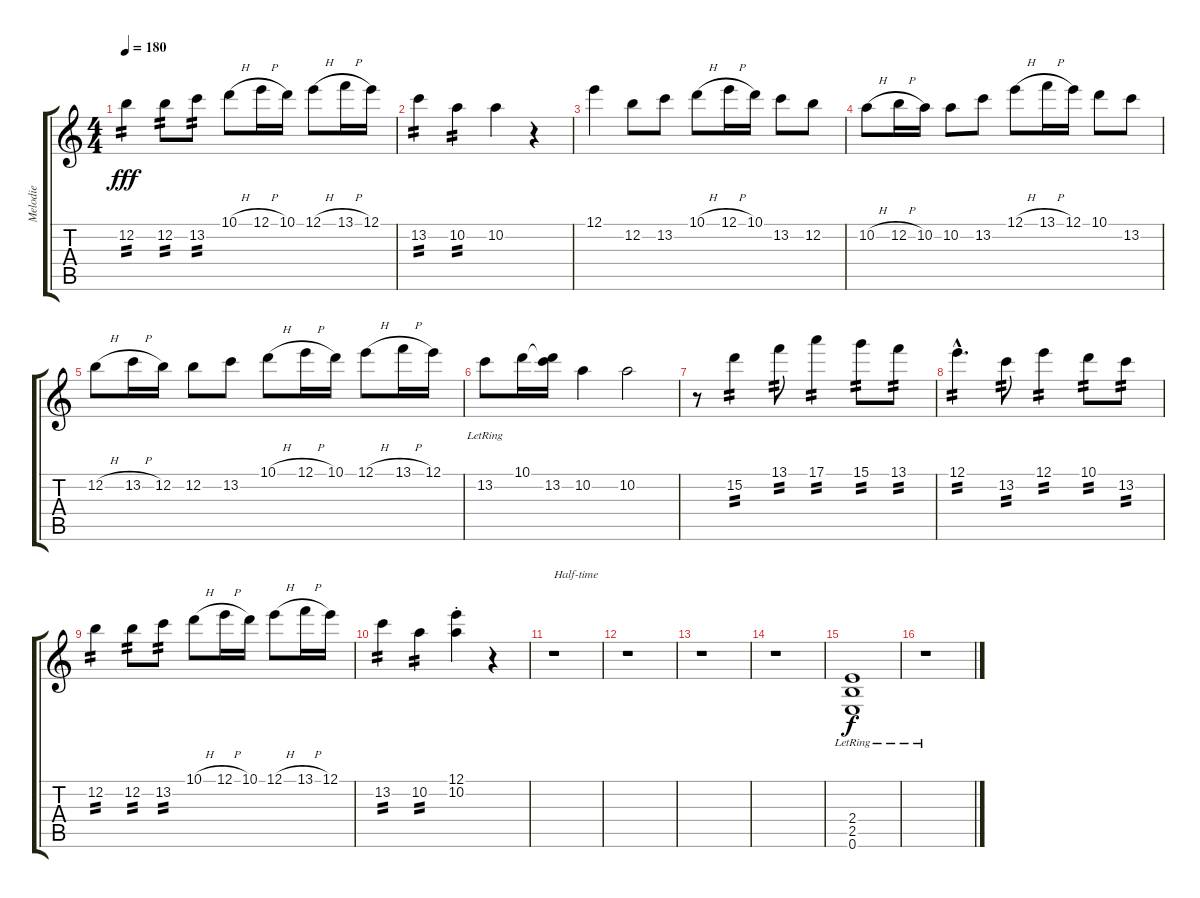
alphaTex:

\track ("Melodie" "Melodie") {instrument acousticguitarsteel}
\staff {score tabs}
\tuning (E4 B3 G3 D3 A2 E2) {hide}
\ts (4 4)
\tempo 180
\clef g2
\ks c
12.2.4{tp 2 dy fff} 12.2.8{tp 2} 13.2.8{tp 2} 10.1{h}.8 12.1{h}.16 10.1.16 12.1{h}.8 13.1{h}.16 12.1.16 |
13.2.4{tp 2} 10.2.4{tp 2} 10.2.4 r.4 |
12.1.4 12.2.8 13.2.8 10.1{h}.8 12.1{h}.16 10.1.16 13.2.8 12.2.8 |
10.2{h}.8 12.2{h}.16 10.2.16 10.2.8 13.2.8 12.1{h}.8 13.1{h}.16 12.1.16 10.1.8 13.2.8 |
12.2{h}.8 13.2{h}.16 12.2.16 12.2.8 13.2.8 10.1{h}.8 12.1{h}.16 10.1.16 12.1{h}.8 13.1{h}.16 12.1.16 |
13.2{lr}.8 10.1.16 (10.1{t} 13.2).16 10.2.4 10.2.2 |
r.8 15.2.4{tp 2} 13.1.8{tp 2} 17.1.4{tp 2} 15.1.8{tp 2} 13.1.8{tp 2} |
12.1{hac}.4{d tp 2} 13.2.8{tp 2} 12.1.4{tp 2} 10.1.8{tp 2} 13.2.8{tp 2} |
12.2.4{tp 2} 12.2.8{tp 2} 13.2.8{tp 2} 10.1{h}.8 12.1{h}.16 10.1.16 12.1{h}.8 13.1{h}.16 12.1.16 |
13.2.4{tp 2} 10.2.4{tp 2} (12.1{st} 10.2{st}).4 r.4 |
r.1{txt "Half-time"} |
r.1 |
r.1 |
r.1 |
(2.4{lr} 2.5 0.6{lr}).1{dy f instrument distortionguitar} |
r.1
